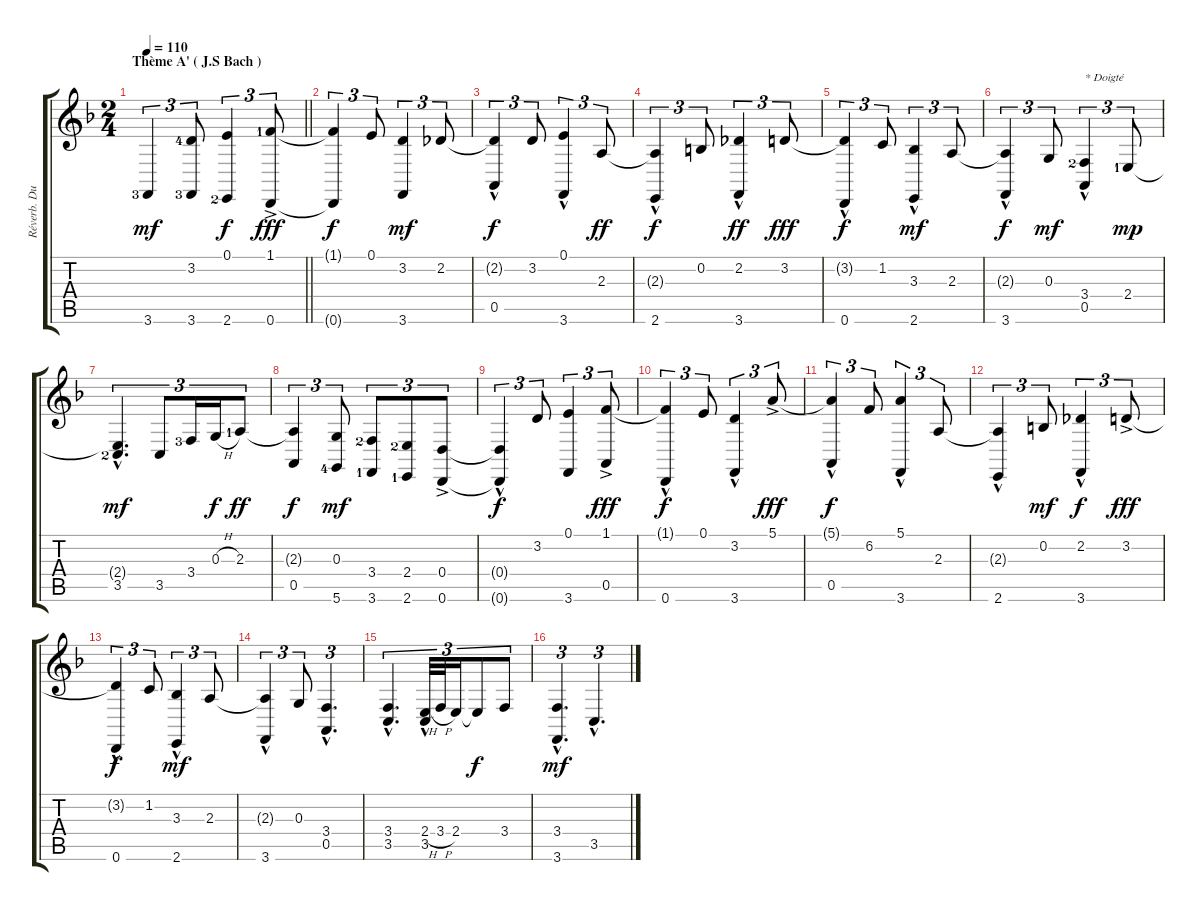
\track ("Réverb. Du Pauvre" "Réverb. Du") {instrument orchestralharp}
\staff {score tabs}
\tuning (E4 B3 G3 D3 A2 D2) {hide}
\ts (2 4)
\section ("" "Thème A' ( J.S Bach )")
\tempo 110
\clef g2
\barLineRight lightlight
\ks dminor
3.6{lf 4}.4{tu (3 2) dy mf} (3.2{lf 5} 3.6{lf 4}).8{tu (3 2) volume 7 balance 8 instrument orchestralharp} (0.1 2.6{lf 3}).4{tu (3 2) dy f} (1.1{ac lf 2} 0.6).8{tu (3 2) dy fff} |
(1.1{t} 0.6{t}).4{tu (3 2) dy f volume 7 balance 8 instrument orchestralharp} 0.1.8{tu (3 2)} (3.2 3.6).4{tu (3 2) dy mf} 2.2.8{tu (3 2)} |
(2.2{t} 0.5{hac}).4{tu (3 2) dy f} 3.2.8{tu (3 2)} (0.1 3.6{hac}).4{tu (3 2)} 2.3.8{tu (3 2) dy ff} |
(2.3{t} 2.6{hac}).4{tu (3 2) dy f} 0.2.8{tu (3 2)} (2.2 3.6{hac}).4{tu (3 2) dy ff} 3.2.8{tu (3 2) dy fff} |
(3.2{t} 0.6{hac}).4{tu (3 2) dy f} 1.2.8{tu (3 2)} (3.3 2.6{hac}).4{tu (3 2) dy mf} 2.3.8{tu (3 2)} |
(2.3{t} 3.6{hac}).4{tu (3 2) dy f} 0.3.8{tu (3 2) dy mf} (3.4{lf 3} 0.5{hac}).4{tu (3 2) txt "* Doigté"} 2.4{lf 2}.8{tu (3 2) dy mp} |
(2.4{hac t} 3.5{hac lf 3}).4{d tu (3 2) dy mf} 3.5.8{tu (3 2)} 3.4{lf 4}.16{tu (3 2)} 0.3{h}.16{tu (3 2) dy f} 2.3{lf 2}.8{tu (3 2) dy ff} |
(2.3{t} 0.5).4{tu (3 2) dy f} (0.3 5.6{lf 5}).8{tu (3 2) dy mf} (3.4{lf 3} 3.6{lf 2}).8{tu (3 2)} (2.4{lf 3} 2.6{lf 2}).8{tu (3 2)} (0.4{ac} 0.6{ac}).8{tu (3 2)} |
(0.4{t} 0.6{hac t}).4{tu (3 2) dy f} 3.2.8{tu (3 2)} (0.1 3.6).4{tu (3 2)} (1.1{ac} 0.5).8{tu (3 2) dy fff} |
(1.1{t} 0.6{hac}).4{tu (3 2) dy f} 0.1.8{tu (3 2)} (3.2 3.6{hac}).4{tu (3 2)} 5.1{ac}.8{tu (3 2) dy fff} |
(5.1{t} 0.5{hac}).4{tu (3 2) dy f} 6.2.8{tu (3 2)} (5.1 3.6{hac}).4{tu (3 2)} 2.3.8{tu (3 2)} |
(2.3{t} 2.6{hac}).4{tu (3 2)} 0.2.8{tu (3 2) dy mf} (2.2 3.6{hac}).4{tu (3 2) dy f} 3.2{ac}.8{tu (3 2) dy fff} |
(3.2{t} 0.6{hac}).4{tu (3 2) dy f} 1.2.8{tu (3 2)} (3.3 2.6{hac}).4{tu (3 2) dy mf} 2.3.8{tu (3 2)} |
(2.3{t} 3.6{hac}).4{tu (3 2)} 0.3.8{tu (3 2)} (3.4{hac} 0.5{hac}).4{d tu (3 2)} |
(3.4{hac} 3.5{hac}).4{d tu (3 2)} (2.4{h} 3.5{hac}).32{tu (3 2)} 3.4{h}.32{tu (3 2)} 2.4.16{tu (3 2)} 2.4{t}.8{tu (3 2) dy f} 3.4.8{tu (3 2)} |
(3.4{hac} 3.6{hac}).4{d tu (3 2) dy mf} 3.5{hac}.4{d tu (3 2)}
